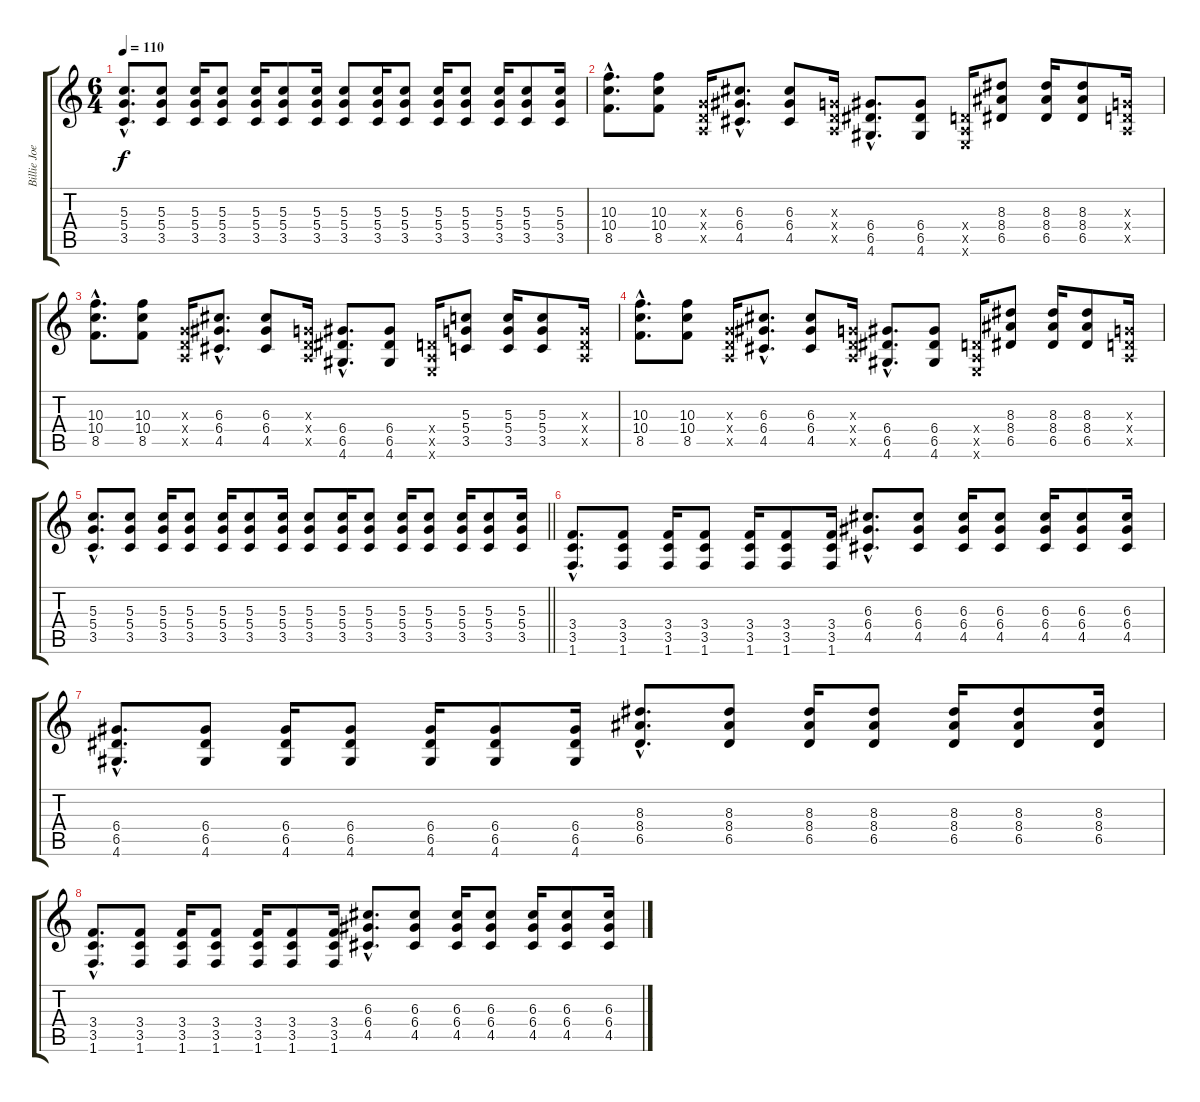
\track ("Billie Joe" "Billie Joe") {instrument distortionguitar}
\staff {score tabs}
\tuning (E4 B3 G3 D3 A2 E2) {hide}
\ts (6 4)
\tempo 110
\clef g2
\ks c
(5.3{hac} 5.4{hac} 3.5{hac}).8{d dy f} (5.3 5.4 3.5).8 (5.3 5.4 3.5).16 (5.3 5.4 3.5).8 (5.3 5.4 3.5).16 (5.3 5.4 3.5).8 (5.3 5.4 3.5).16 (5.3 5.4 3.5).8 (5.3 5.4 3.5).16 (5.3 5.4 3.5).8 (5.3 5.4 3.5).16 (5.3 5.4 3.5).8 (5.3 5.4 3.5).16 (5.3 5.4 3.5).8 (5.3 5.4 3.5).16 |
(10.3{hac} 10.4{hac} 8.5{hac}).8{d} (10.3 10.4 8.5).8 (0.3{x} 0.4{x} 0.5{x}).16 (6.3{hac} 6.4{hac} 4.5{hac}).8{d} (6.3 6.4 4.5).8 (0.3{x} 0.4{x} 0.5{x}).16 (6.4{hac} 6.5{hac} 4.6{hac}).8{d} (6.4 6.5 4.6).8 (0.4{x} 0.5{x} 0.6{x}).16 (8.3 8.4 6.5).8 (8.3 8.4 6.5).16 (8.3 8.4 6.5).8 (0.3{x} 0.4{x} 0.5{x}).16 |
(10.3{hac} 10.4{hac} 8.5{hac}).8{d} (10.3 10.4 8.5).8 (0.3{x} 0.4{x} 0.5{x}).16 (6.3{hac} 6.4{hac} 4.5{hac}).8{d} (6.3 6.4 4.5).8 (0.3{x} 0.4{x} 0.5{x}).16 (6.4{hac} 6.5{hac} 4.6{hac}).8{d} (6.4 6.5 4.6).8 (0.4{x} 0.5{x} 0.6{x}).16 (5.3 5.4 3.5).8 (5.3 5.4 3.5).16 (5.3 5.4 3.5).8 (0.3{x} 0.4{x} 0.5{x}).16 |
(10.3{hac} 10.4{hac} 8.5{hac}).8{d} (10.3 10.4 8.5).8 (0.3{x} 0.4{x} 0.5{x}).16 (6.3{hac} 6.4{hac} 4.5{hac}).8{d} (6.3 6.4 4.5).8 (0.3{x} 0.4{x} 0.5{x}).16 (6.4{hac} 6.5{hac} 4.6{hac}).8{d} (6.4 6.5 4.6).8 (0.4{x} 0.5{x} 0.6{x}).16 (8.3 8.4 6.5).8 (8.3 8.4 6.5).16 (8.3 8.4 6.5).8 (0.3{x} 0.4{x} 0.5{x}).16 |
\barLineRight lightlight
(5.3{hac} 5.4{hac} 3.5{hac}).8{d} (5.3 5.4 3.5).8 (5.3 5.4 3.5).16 (5.3 5.4 3.5).8 (5.3 5.4 3.5).16 (5.3 5.4 3.5).8 (5.3 5.4 3.5).16 (5.3 5.4 3.5).8 (5.3 5.4 3.5).16 (5.3 5.4 3.5).8 (5.3 5.4 3.5).16 (5.3 5.4 3.5).8 (5.3 5.4 3.5).16 (5.3 5.4 3.5).8 (5.3 5.4 3.5).16 |
(3.4{hac} 3.5{hac} 1.6{hac}).8{d} (3.4 3.5 1.6).8 (3.4 3.5 1.6).16 (3.4 3.5 1.6).8 (3.4 3.5 1.6).16 (3.4 3.5 1.6).8 (3.4 3.5 1.6).16 (6.3{hac} 6.4{hac} 4.5{hac}).8{d} (6.3 6.4 4.5).8 (6.3 6.4 4.5).16 (6.3 6.4 4.5).8 (6.3 6.4 4.5).16 (6.3 6.4 4.5).8 (6.3 6.4 4.5).16 |
(6.4{hac} 6.5{hac} 4.6{hac}).8{d} (6.4 6.5 4.6).8 (6.4 6.5 4.6).16 (6.4 6.5 4.6).8 (6.4 6.5 4.6).16 (6.4 6.5 4.6).8 (6.4 6.5 4.6).16 (8.3{hac} 8.4{hac} 6.5{hac}).8{d} (8.3 8.4 6.5).8 (8.3 8.4 6.5).16 (8.3 8.4 6.5).8 (8.3 8.4 6.5).16 (8.3 8.4 6.5).8 (8.3 8.4 6.5).16 |
(3.4{hac} 3.5{hac} 1.6{hac}).8{d} (3.4 3.5 1.6).8 (3.4 3.5 1.6).16 (3.4 3.5 1.6).8 (3.4 3.5 1.6).16 (3.4 3.5 1.6).8 (3.4 3.5 1.6).16 (6.3{hac} 6.4{hac} 4.5{hac}).8{d} (6.3 6.4 4.5).8 (6.3 6.4 4.5).16 (6.3 6.4 4.5).8 (6.3 6.4 4.5).16 (6.3 6.4 4.5).8 (6.3 6.4 4.5).16
